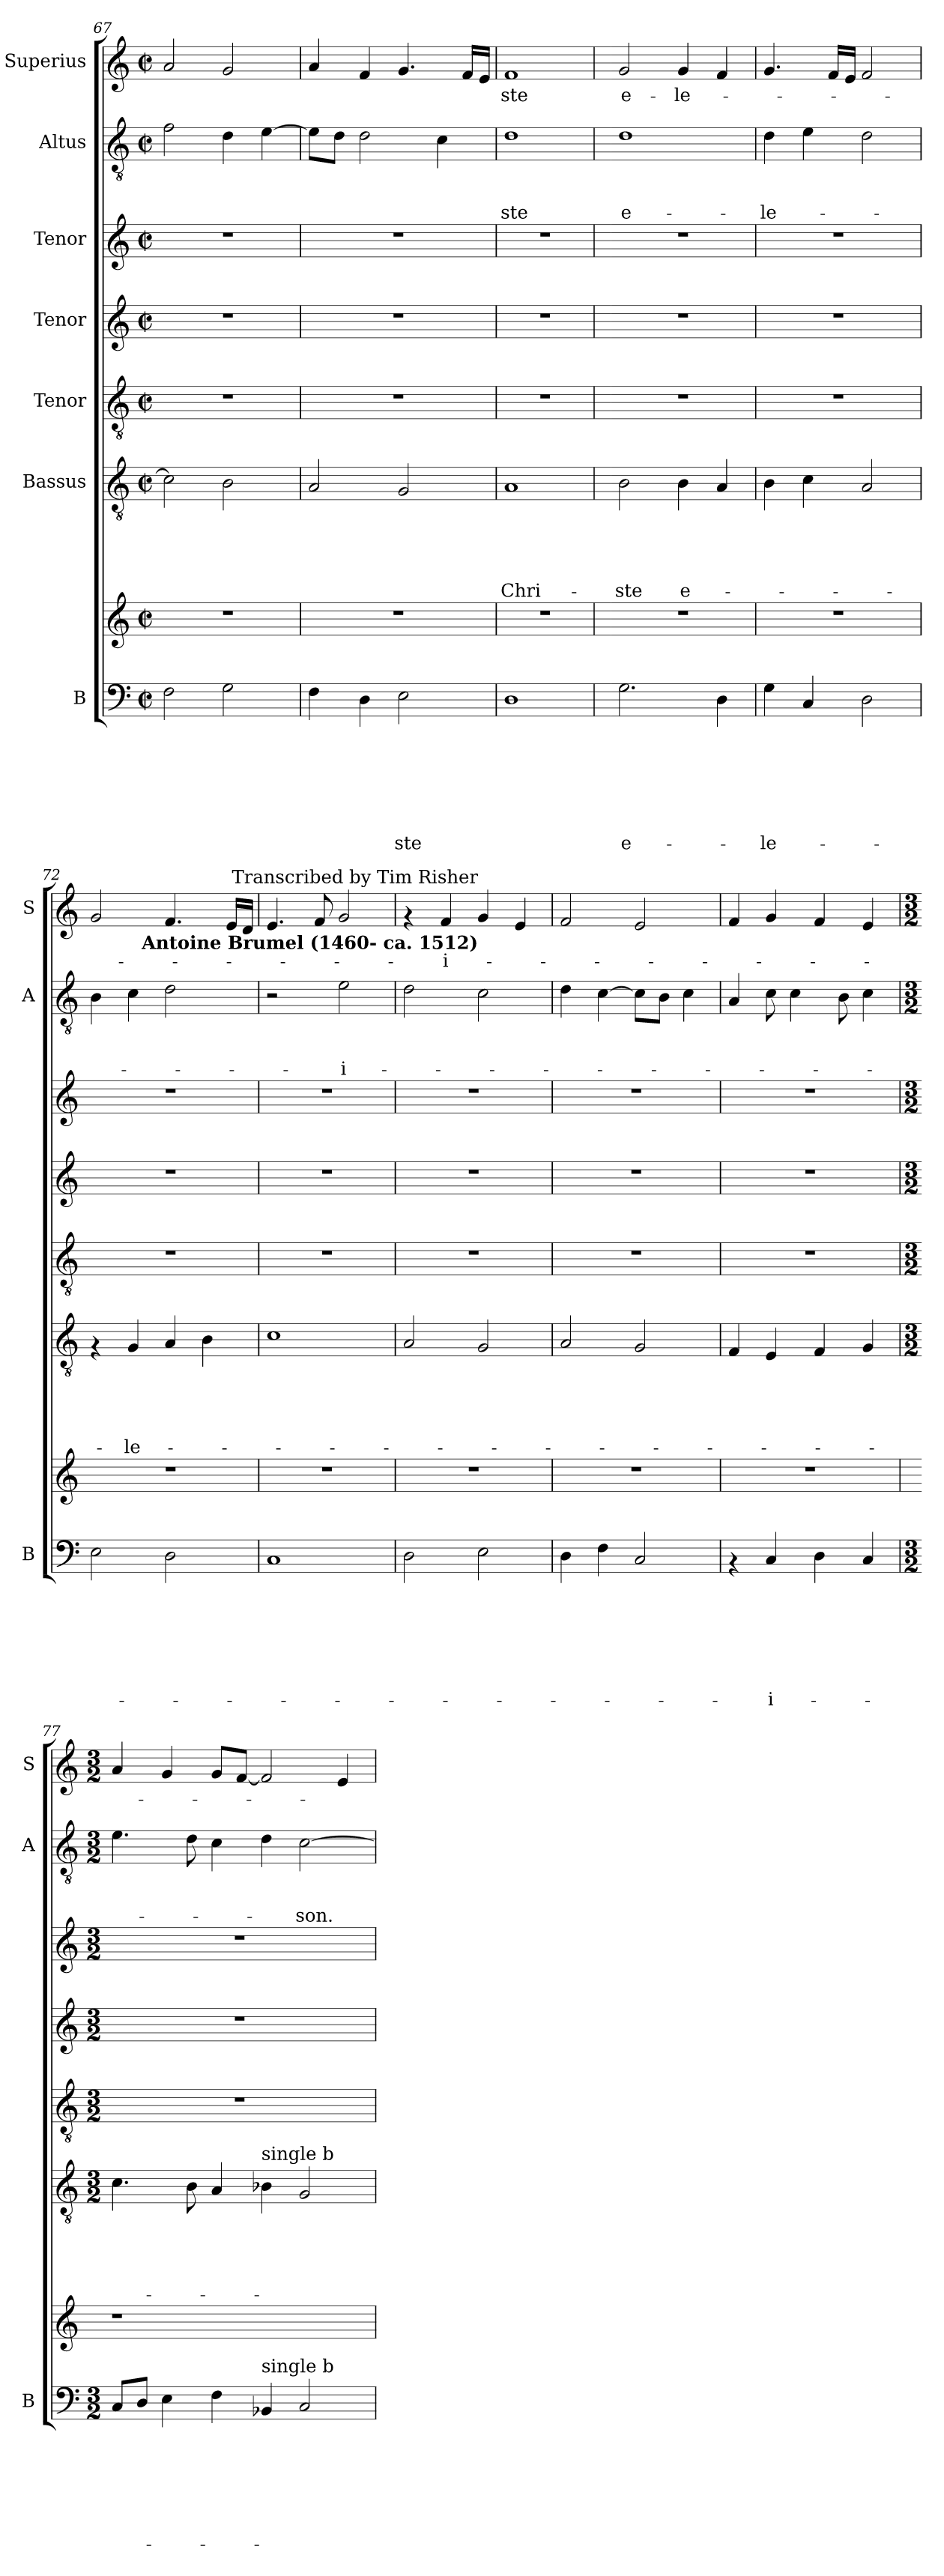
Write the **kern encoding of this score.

**kern	**text	**text	**text	**text	**text	**text	**text	**kern	**kern	**text	**text	**text	**text	**text	**kern	**kern	**kern	**kern	**text	**text	**text	**kern	**text
*part8	*part8	*part8	*part8	*part8	*part8	*part8	*part8	*part7	*part6	*part6	*part6	*part6	*part6	*part6	*part5	*part4	*part3	*part2	*part2	*part2	*part2	*part1	*part1
*staff8	*staff8	*staff8	*staff8	*staff8	*staff8	*staff8	*staff8	*staff7	*staff6	*staff6	*staff6	*staff6	*staff6	*staff6	*staff5	*staff4	*staff3	*staff2	*staff2	*staff2	*staff2	*staff1	*staff1
*I"B	*	*	*	*	*	*	*	*	*I"Bassus	*	*	*	*	*	*I"Tenor	*I"Tenor	*I"Tenor	*I"Altus	*	*	*	*I"Superius	*
*I'B	*	*	*	*	*	*	*	*	*	*	*	*	*	*	*	*	*	*I'A	*	*	*	*I'S	*
*clefF4	*	*	*	*	*	*	*	*clefG2	*clefGv2	*	*	*	*	*	*clefGv2	*clefG2	*clefG2	*clefGv2	*	*	*	*clefG2	*
*k[]	*	*	*	*	*	*	*	*k[]	*k[]	*	*	*	*	*	*k[]	*k[]	*k[]	*k[]	*	*	*	*k[]	*
*C:	*	*	*	*	*	*	*	*C:	*C:	*	*	*	*	*	*C:	*C:	*C:	*C:	*	*	*	*C:	*
*M2/2	*	*	*	*	*	*	*	*M2/2	*M2/2	*	*	*	*	*	*M2/2	*M2/2	*M2/2	*M2/2	*	*	*	*M2/2	*
*met(c|)	*	*	*	*	*	*	*	*met(c|)	*met(c|)	*	*	*	*	*	*met(c|)	*met(c|)	*met(c|)	*met(c|)	*	*	*	*met(c|)	*
=67	=67	=67	=67	=67	=67	=67	=67	=67	=67	=67	=67	=67	=67	=67	=67	=67	=67	=67	=67	=67	=67	=67	=67
2F\	.	.	.	.	.	.	.	1r	2c\]	.	.	.	.	.	1r	1r	1r	2f\	.	.	.	2a/	.
2G\	.	.	.	.	.	.	.	.	2B\	.	.	.	.	.	.	.	.	4d\	.	.	.	2g/	.
.	.	.	.	.	.	.	.	.	.	.	.	.	.	.	.	.	.	[>4e\	.	.	.	.	.
=68	=68	=68	=68	=68	=68	=68	=68	=68	=68	=68	=68	=68	=68	=68	=68	=68	=68	=68	=68	=68	=68	=68	=68
4F\	.	.	.	.	.	.	.	1r	2A/	.	.	.	.	.	1r	1r	1r	8e\L]	.	.	.	4a/	.
.	.	.	.	.	.	.	.	.	.	.	.	.	.	.	.	.	.	8d\J	.	.	.	.	.
4D\	.	.	.	.	.	.	.	.	.	.	.	.	.	.	.	.	.	2d\	.	.	.	4f/	.
!	!	!	!	!	!	!	!LO:LY:b	!	!	!	!	!	!	!	!	!	!	!	!	!	!	!	!
2E\	.	.	.	.	.	.	-ste	.	2G/	.	.	.	.	.	.	.	.	.	.	.	.	4.g/	.
.	.	.	.	.	.	.	.	.	.	.	.	.	.	.	.	.	.	4c\	.	.	.	.	.
.	.	.	.	.	.	.	.	.	.	.	.	.	.	.	.	.	.	.	.	.	.	16f/LL	.
.	.	.	.	.	.	.	.	.	.	.	.	.	.	.	.	.	.	.	.	.	.	16e/JJ	.
=69	=69	=69	=69	=69	=69	=69	=69	=69	=69	=69	=69	=69	=69	=69	=69	=69	=69	=69	=69	=69	=69	=69	=69
!	!	!	!	!	!	!	!	!	!	!	!	!	!	!LO:LY:b	!	!	!	!	!	!	!LO:LY:b	!	!LO:LY:b
1D	.	.	.	.	.	.	.	1r	1A	.	.	.	.	Chri-	1r	1r	1r	1d	.	.	-ste	1f	-ste
!!LO:PB:g=z
=70	=70	=70	=70	=70	=70	=70	=70	=70	=70	=70	=70	=70	=70	=70	=70	=70	=70	=70	=70	=70	=70	=70	=70
!	!	!	!	!	!	!	!LO:LY:b	!	!	!	!	!	!	!LO:LY:b	!	!	!	!	!	!	!LO:LY:b	!	!LO:LY:b
2.G\	.	.	.	.	.	.	e-	1r	2B\	.	.	.	.	-ste	1r	1r	1r	1d	.	.	e-	2g/	e-
!	!	!	!	!	!	!	!	!	!	!	!	!	!	!LO:LY:b	!	!	!	!	!	!	!	!	!LO:LY:b
.	.	.	.	.	.	.	.	.	4B\	.	.	.	.	e-	.	.	.	.	.	.	.	4g/	-le-
4D\	.	.	.	.	.	.	.	.	4A/	.	.	.	.	.	.	.	.	.	.	.	.	4f/	.
=71	=71	=71	=71	=71	=71	=71	=71	=71	=71	=71	=71	=71	=71	=71	=71	=71	=71	=71	=71	=71	=71	=71	=71
!	!	!	!	!	!	!	!LO:LY:b	!	!	!	!	!	!	!	!	!	!	!	!	!	!LO:LY:b	!	!
4G\	.	.	.	.	.	.	-le-	1r	4B\	.	.	.	.	.	1r	1r	1r	4d\	.	.	-le-	4.g/	.
4C/	.	.	.	.	.	.	.	.	4c\	.	.	.	.	.	.	.	.	4e\	.	.	.	.	.
.	.	.	.	.	.	.	.	.	.	.	.	.	.	.	.	.	.	.	.	.	.	16f/LL	.
.	.	.	.	.	.	.	.	.	.	.	.	.	.	.	.	.	.	.	.	.	.	16e/JJ	.
2D\	.	.	.	.	.	.	.	.	2A/	.	.	.	.	.	.	.	.	2d\	.	.	.	2f/	.
=72	=72	=72	=72	=72	=72	=72	=72	=72	=72	=72	=72	=72	=72	=72	=72	=72	=72	=72	=72	=72	=72	=72	=72
2E\	.	.	.	.	.	.	.	1r	4rF	.	.	.	.	.	1r	1r	1r	4B\	.	.	.	2g/	.
!	!	!	!	!	!	!	!	!	!	!	!	!	!	!LO:LY:b	!	!	!	!	!	!	!	!	!
.	.	.	.	.	.	.	.	.	4G/	.	.	.	.	-le-	.	.	.	4c\	.	.	.	.	.
2D\	.	.	.	.	.	.	.	.	4A/	.	.	.	.	.	.	.	.	2d\	.	.	.	4.f/	.
.	.	.	.	.	.	.	.	.	4B\	.	.	.	.	.	.	.	.	.	.	.	.	.	.
.	.	.	.	.	.	.	.	.	.	.	.	.	.	.	.	.	.	.	.	.	.	16e/LL	.
.	.	.	.	.	.	.	.	.	.	.	.	.	.	.	.	.	.	.	.	.	.	16d/JJ	.
=73	=73	=73	=73	=73	=73	=73	=73	=73	=73	=73	=73	=73	=73	=73	=73	=73	=73	=73	=73	=73	=73	=73	=73
1C	.	.	.	.	.	.	.	1r	1c	.	.	.	.	.	1r	1r	1r	2r	.	.	.	4.e/	.
.	.	.	.	.	.	.	.	.	.	.	.	.	.	.	.	.	.	.	.	.	.	8f/	.
!	!	!	!	!	!	!	!	!	!	!	!	!	!	!	!	!	!	!	!	!	!LO:LY:b	!	!
.	.	.	.	.	.	.	.	.	.	.	.	.	.	.	.	.	.	2e\	.	.	-i-	2g/	.
=74	=74	=74	=74	=74	=74	=74	=74	=74	=74	=74	=74	=74	=74	=74	=74	=74	=74	=74	=74	=74	=74	=74	=74
2D\	.	.	.	.	.	.	.	1r	2A/	.	.	.	.	.	1r	1r	1r	2d\	.	.	.	4rf	.
!	!	!	!	!	!	!	!	!	!	!	!	!	!	!	!	!	!	!	!	!	!	!	!LO:LY:b
.	.	.	.	.	.	.	.	.	.	.	.	.	.	.	.	.	.	.	.	.	.	4f/	-i-
!	!	!	!	!	!	!	!	!	!	!	!	!	!	!	!	!	!	!	!	!	!	!LO:TX:b:B:rj:t=Antoine Brumel (1460- ca. 1512)	!
!	!	!	!	!	!	!	!	!	!	!	!	!	!	!	!	!	!	!	!	!	!	!LO:TX:rj:t=Transcribed by Tim Risher	!
2E\	.	.	.	.	.	.	.	.	2G/	.	.	.	.	.	.	.	.	2c\	.	.	.	4g/	.
.	.	.	.	.	.	.	.	.	.	.	.	.	.	.	.	.	.	.	.	.	.	4e/	.
=75	=75	=75	=75	=75	=75	=75	=75	=75	=75	=75	=75	=75	=75	=75	=75	=75	=75	=75	=75	=75	=75	=75	=75
4D\	.	.	.	.	.	.	.	1r	2A/	.	.	.	.	.	1r	1r	1r	4d\	.	.	.	2f/	.
4F\	.	.	.	.	.	.	.	.	.	.	.	.	.	.	.	.	.	[>4c\	.	.	.	.	.
2C/	.	.	.	.	.	.	.	.	2G/	.	.	.	.	.	.	.	.	8c\L]	.	.	.	2e/	.
.	.	.	.	.	.	.	.	.	.	.	.	.	.	.	.	.	.	8B\J	.	.	.	.	.
.	.	.	.	.	.	.	.	.	.	.	.	.	.	.	.	.	.	4c\	.	.	.	.	.
=76	=76	=76	=76	=76	=76	=76	=76	=76	=76	=76	=76	=76	=76	=76	=76	=76	=76	=76	=76	=76	=76	=76	=76
4rAA	.	.	.	.	.	.	.	1r	4F/	.	.	.	.	.	1r	1r	1r	4A/	.	.	.	4f/	.
!	!	!	!	!	!	!	!LO:LY:b	!	!	!	!	!	!	!	!	!	!	!	!	!	!	!	!
4C/	.	.	.	.	.	.	-i-	.	4E/	.	.	.	.	.	.	.	.	8c\	.	.	.	4g/	.
.	.	.	.	.	.	.	.	.	.	.	.	.	.	.	.	.	.	4c\	.	.	.	.	.
4D\	.	.	.	.	.	.	.	.	4F/	.	.	.	.	.	.	.	.	.	.	.	.	4f/	.
.	.	.	.	.	.	.	.	.	.	.	.	.	.	.	.	.	.	8B\	.	.	.	.	.
4C/	.	.	.	.	.	.	.	.	4G/	.	.	.	.	.	.	.	.	4c\	.	.	.	4e/	.
!!LO:LB:g=z
=77	=77	=77	=77	=77	=77	=77	=77	=77	=77	=77	=77	=77	=77	=77	=77	=77	=77	=77	=77	=77	=77	=77	=77
*M3/2	*	*	*	*	*	*	*	*	*M3/2	*	*	*	*	*	*M3/2	*M3/2	*M3/2	*M3/2	*	*	*	*M3/2	*
8C/L	.	.	.	.	.	.	.	1r	4.c\	.	.	.	.	.	1.r	1.r	1.r	4.e\	.	.	.	4a/	.
8D/J	.	.	.	.	.	.	.	.	.	.	.	.	.	.	.	.	.	.	.	.	.	.	.
4E\	.	.	.	.	.	.	.	.	.	.	.	.	.	.	.	.	.	.	.	.	.	4g/	.
.	.	.	.	.	.	.	.	.	8B\	.	.	.	.	.	.	.	.	8d\	.	.	.	.	.
4F\	.	.	.	.	.	.	.	.	4A/	.	.	.	.	.	.	.	.	4c\	.	.	.	8g/L	.
.	.	.	.	.	.	.	.	.	.	.	.	.	.	.	.	.	.	.	.	.	.	[<8f/J	.
!	!	!	!	!	!	!	!	!	!LO:TX:a:t=single b	!	!	!	!	!	!	!	!	!	!	!	!	!	!
!LO:TX:a:t=single b	!	!	!	!	!	!	!	!	!	!	!	!	!	!	!	!	!	!	!	!	!	!	!
4BB-/	.	.	.	.	.	.	.	.	4B-\	.	.	.	.	.	.	.	.	4d\	.	.	.	2f/]	.
!	!	!	!	!	!	!	!	!	!	!	!	!	!	!	!	!	!	!	!	!	!LO:LY:b	!	!
2C/	.	.	.	.	.	.	.	2ryy	2G/	.	.	.	.	.	.	.	.	[>2c\	.	.	-son.	.	.
.	.	.	.	.	.	.	.	.	.	.	.	.	.	.	.	.	.	.	.	.	.	4e/	.
=	=	=	=	=	=	=	=	=	=	=	=	=	=	=	=	=	=	=	=	=	=	=	=
*-	*-	*-	*-	*-	*-	*-	*-	*-	*-	*-	*-	*-	*-	*-	*-	*-	*-	*-	*-	*-	*-	*-	*-
